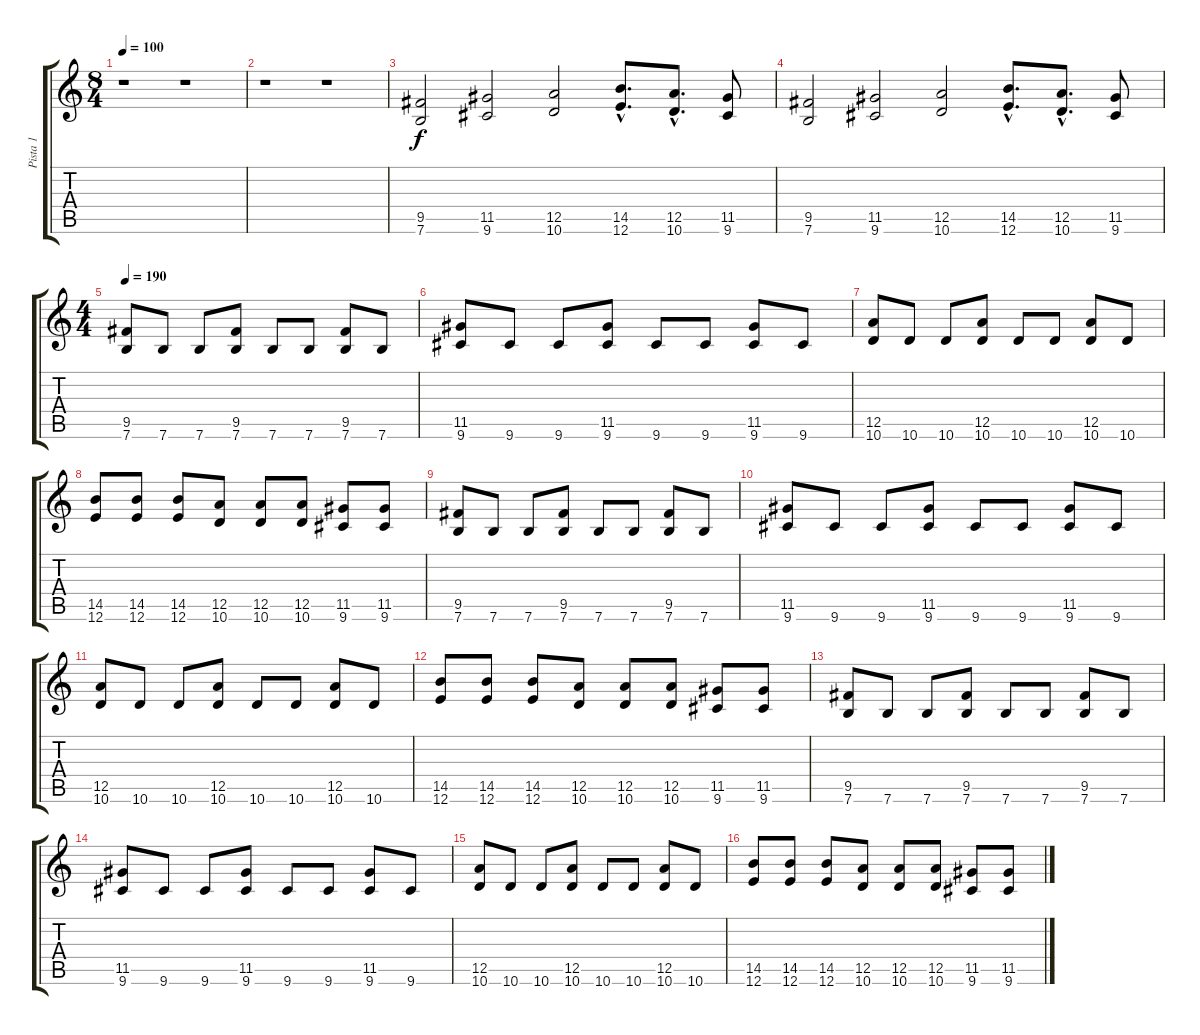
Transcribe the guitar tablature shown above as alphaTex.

\track ("Pista 1" "Pista 1") {instrument distortionguitar}
\staff {score tabs}
\tuning (E4 B3 G3 D3 A2 E2) {hide}
\ts (8 4)
\tempo 100
\clef g2
\ks c
r.1{dy f instrument distortionguitar} r.1 |
r.1 r.1 |
(9.5 7.6).2 (11.5 9.6).2 (12.5 10.6).2 (14.5{hac} 12.6{hac}).8{d} (12.5{hac} 10.6{hac}).8{d} (11.5 9.6).8 |
(9.5 7.6).2 (11.5 9.6).2 (12.5 10.6).2 (14.5{hac} 12.6{hac}).8{d} (12.5{hac} 10.6{hac}).8{d} (11.5 9.6).8 |
\ts (4 4)
\tempo 190
(9.5 7.6).8 7.6.8 7.6.8 (9.5 7.6).8 7.6.8 7.6.8 (9.5 7.6).8 7.6.8 |
(11.5 9.6).8 9.6.8 9.6.8 (11.5 9.6).8 9.6.8 9.6.8 (11.5 9.6).8 9.6.8 |
(12.5 10.6).8 10.6.8 10.6.8 (12.5 10.6).8 10.6.8 10.6.8 (12.5 10.6).8 10.6.8 |
(14.5 12.6).8 (14.5 12.6).8 (14.5 12.6).8 (12.5 10.6).8 (12.5 10.6).8 (12.5 10.6).8 (11.5 9.6).8 (11.5 9.6).8 |
(9.5 7.6).8 7.6.8 7.6.8 (9.5 7.6).8 7.6.8 7.6.8 (9.5 7.6).8 7.6.8 |
(11.5 9.6).8 9.6.8 9.6.8 (11.5 9.6).8 9.6.8 9.6.8 (11.5 9.6).8 9.6.8 |
(12.5 10.6).8 10.6.8 10.6.8 (12.5 10.6).8 10.6.8 10.6.8 (12.5 10.6).8 10.6.8 |
(14.5 12.6).8 (14.5 12.6).8 (14.5 12.6).8 (12.5 10.6).8 (12.5 10.6).8 (12.5 10.6).8 (11.5 9.6).8 (11.5 9.6).8 |
(9.5 7.6).8 7.6.8 7.6.8 (9.5 7.6).8 7.6.8 7.6.8 (9.5 7.6).8 7.6.8 |
(11.5 9.6).8 9.6.8 9.6.8 (11.5 9.6).8 9.6.8 9.6.8 (11.5 9.6).8 9.6.8 |
(12.5 10.6).8 10.6.8 10.6.8 (12.5 10.6).8 10.6.8 10.6.8 (12.5 10.6).8 10.6.8 |
(14.5 12.6).8 (14.5 12.6).8 (14.5 12.6).8 (12.5 10.6).8 (12.5 10.6).8 (12.5 10.6).8 (11.5 9.6).8 (11.5 9.6).8
